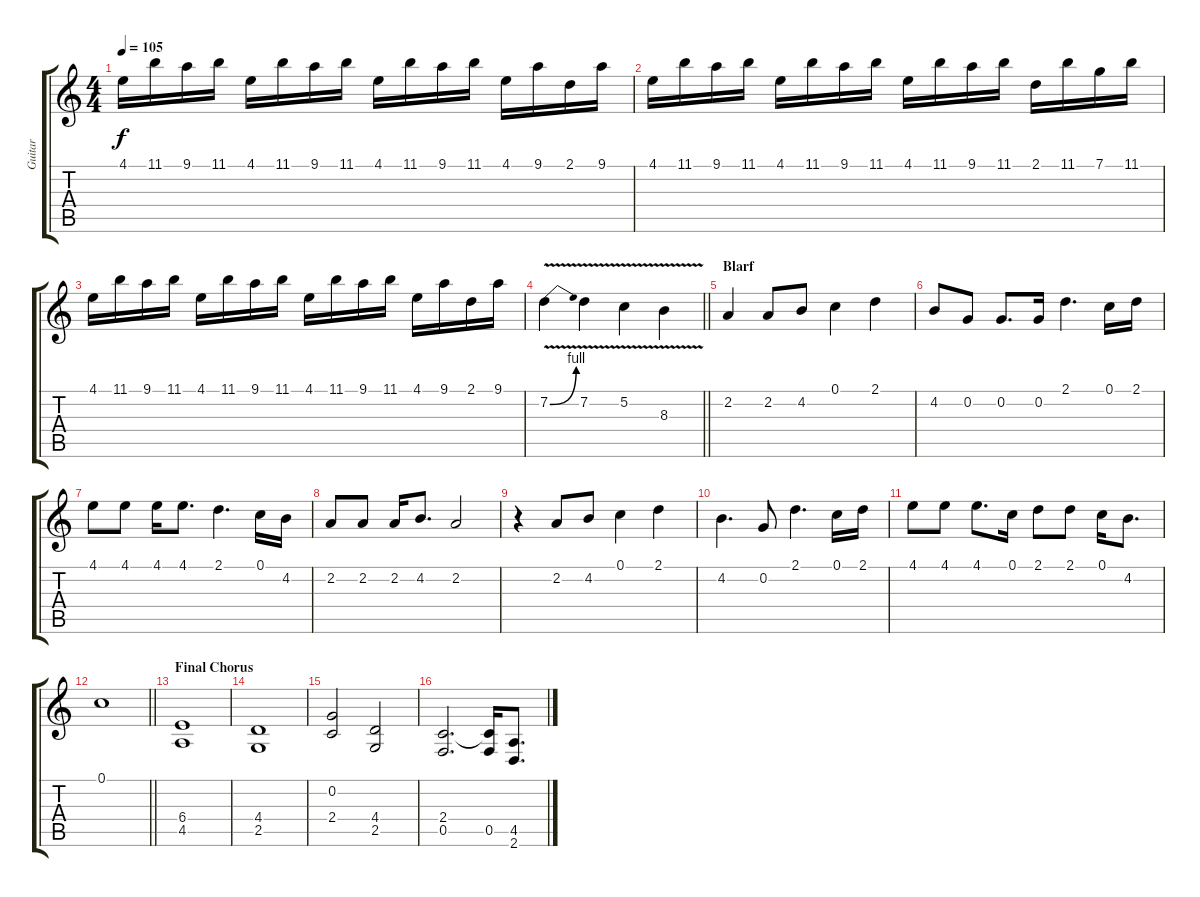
\track ("Guitar" "Guitar") {instrument distortionguitar}
\staff {score tabs}
\tuning (C4 G3 Eb3 Bb2 F2 C2) {hide}
\ts (4 4)
\tempo 105
\clef g2
\ks c
4.1.16{dy f} 11.1.16 9.1.16 11.1.16 4.1.16 11.1.16 9.1.16 11.1.16 4.1.16 11.1.16 9.1.16 11.1.16 4.1.16 9.1.16 2.1.16 9.1.16 |
4.1.16 11.1.16 9.1.16 11.1.16 4.1.16 11.1.16 9.1.16 11.1.16 4.1.16 11.1.16 9.1.16 11.1.16 2.1.16 11.1.16 7.1.16 11.1.16 |
4.1.16 11.1.16 9.1.16 11.1.16 4.1.16 11.1.16 9.1.16 11.1.16 4.1.16 11.1.16 9.1.16 11.1.16 4.1.16 9.1.16 2.1.16 9.1.16 |
\barLineRight lightlight
7.2{be (bend 0 0 60 4) v}.4 7.2{v}.4 5.2{v}.4 8.3{v}.4 |
\section ("" "Blarf")
2.2.4 2.2.8 4.2.8 0.1.4 2.1.4 |
4.2.8 0.2.8 0.2.8{d} 0.2.16 2.1.4{d} 0.1.16 2.1.16 |
4.1.8 4.1.8 4.1.16 4.1.8{d} 2.1.4{d} 0.1.16 4.2.16 |
2.2.8 2.2.8 2.2.16 4.2.8{d} 2.2.2 |
r.4 2.2.8 4.2.8 0.1.4 2.1.4 |
4.2.4{d} 0.2.8 2.1.4{d} 0.1.16 2.1.16 |
4.1.8 4.1.8 4.1.8{d} 0.1.16 2.1.8 2.1.8 0.1.16 4.2.8{d} |
\barLineRight lightlight
0.1.1 |
\section ("" "Final Chorus")
(6.4 4.5).1 |
(4.4 2.5).1 |
(0.2 2.4).2 (4.4 2.5).2 |
(2.4 0.5).2{d} (2.4{t} 0.5).16 (4.5 2.6).8{d}
